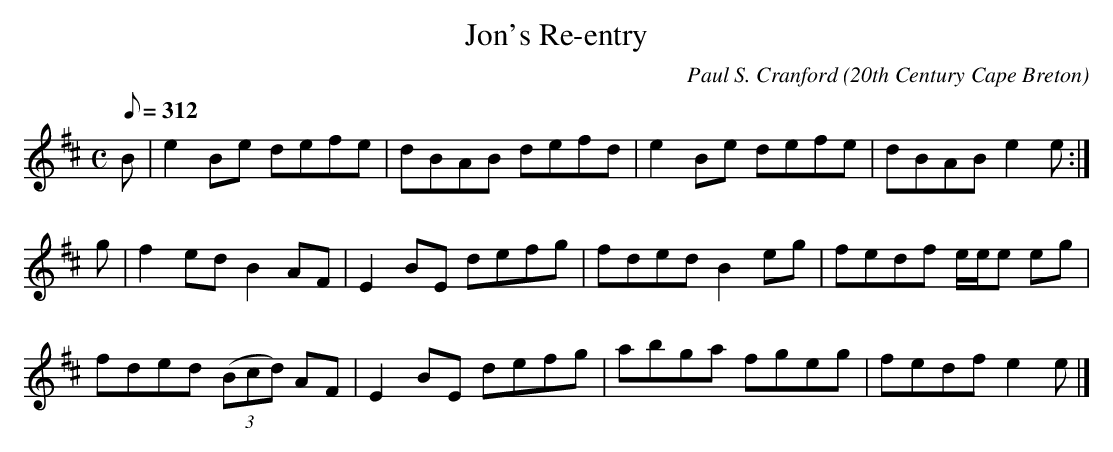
X:1
T:Jon's Re-entry
C:Paul S. Cranford
O:20th Century Cape Breton
=2E
L:1/8
Q:312
M:C
K:Edor
B|e2 Be defe|dBAB defd|e2 Be defe|dBAB e2 e:|!
g|f2 ed B2 AF|E2 BE defg|fded B2 eg|fedf e/e/e eg|!
fded (3(Bcd) AF|E2 BE defg|abga fgeg|fedf e2e|]!
